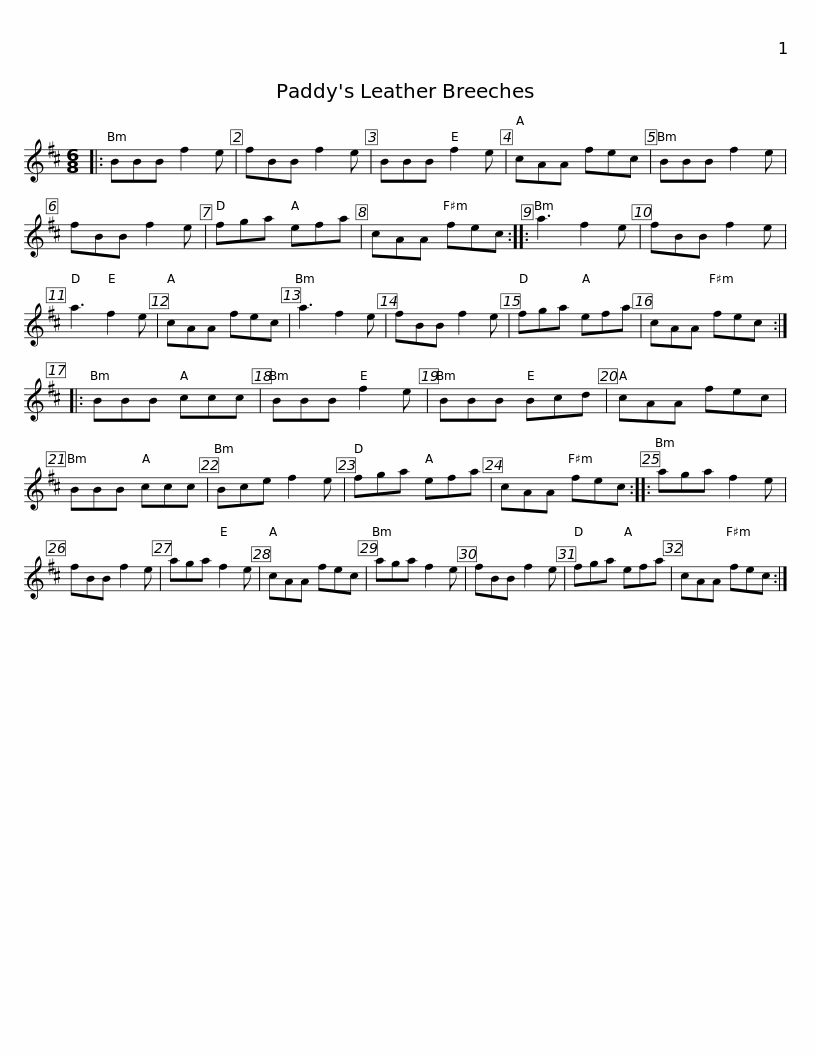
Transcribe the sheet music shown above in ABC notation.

X:1
L:1/8
M:6/8
I:linebreak $
K:Bmin
V:1 treble
V:1
|: BBB f2 e | fBB f2 e | BBB f2 e | cAA fec | BBB f2 e | %5
 fBB f2 e | fga efa |$ cAA fec :: a3 f2 e | fBB f2 e | %10
 a3 f2 e | cAA fec | a3 f2 e | fBB f2 e | fga efa |$ %15
 cAA fec :: BBB ccc | BBB f2 e | BBB Bcd | cAA fec | %20
 BBB ccc | Bce f2 e |$ fga efa | cAA fec :: aga f2 e | %25
 fBB f2 e | aga f2 e | cAA fec | aga f2 e |$ fBB f2 e | %30
 fga efa | cAA fec :| %32
